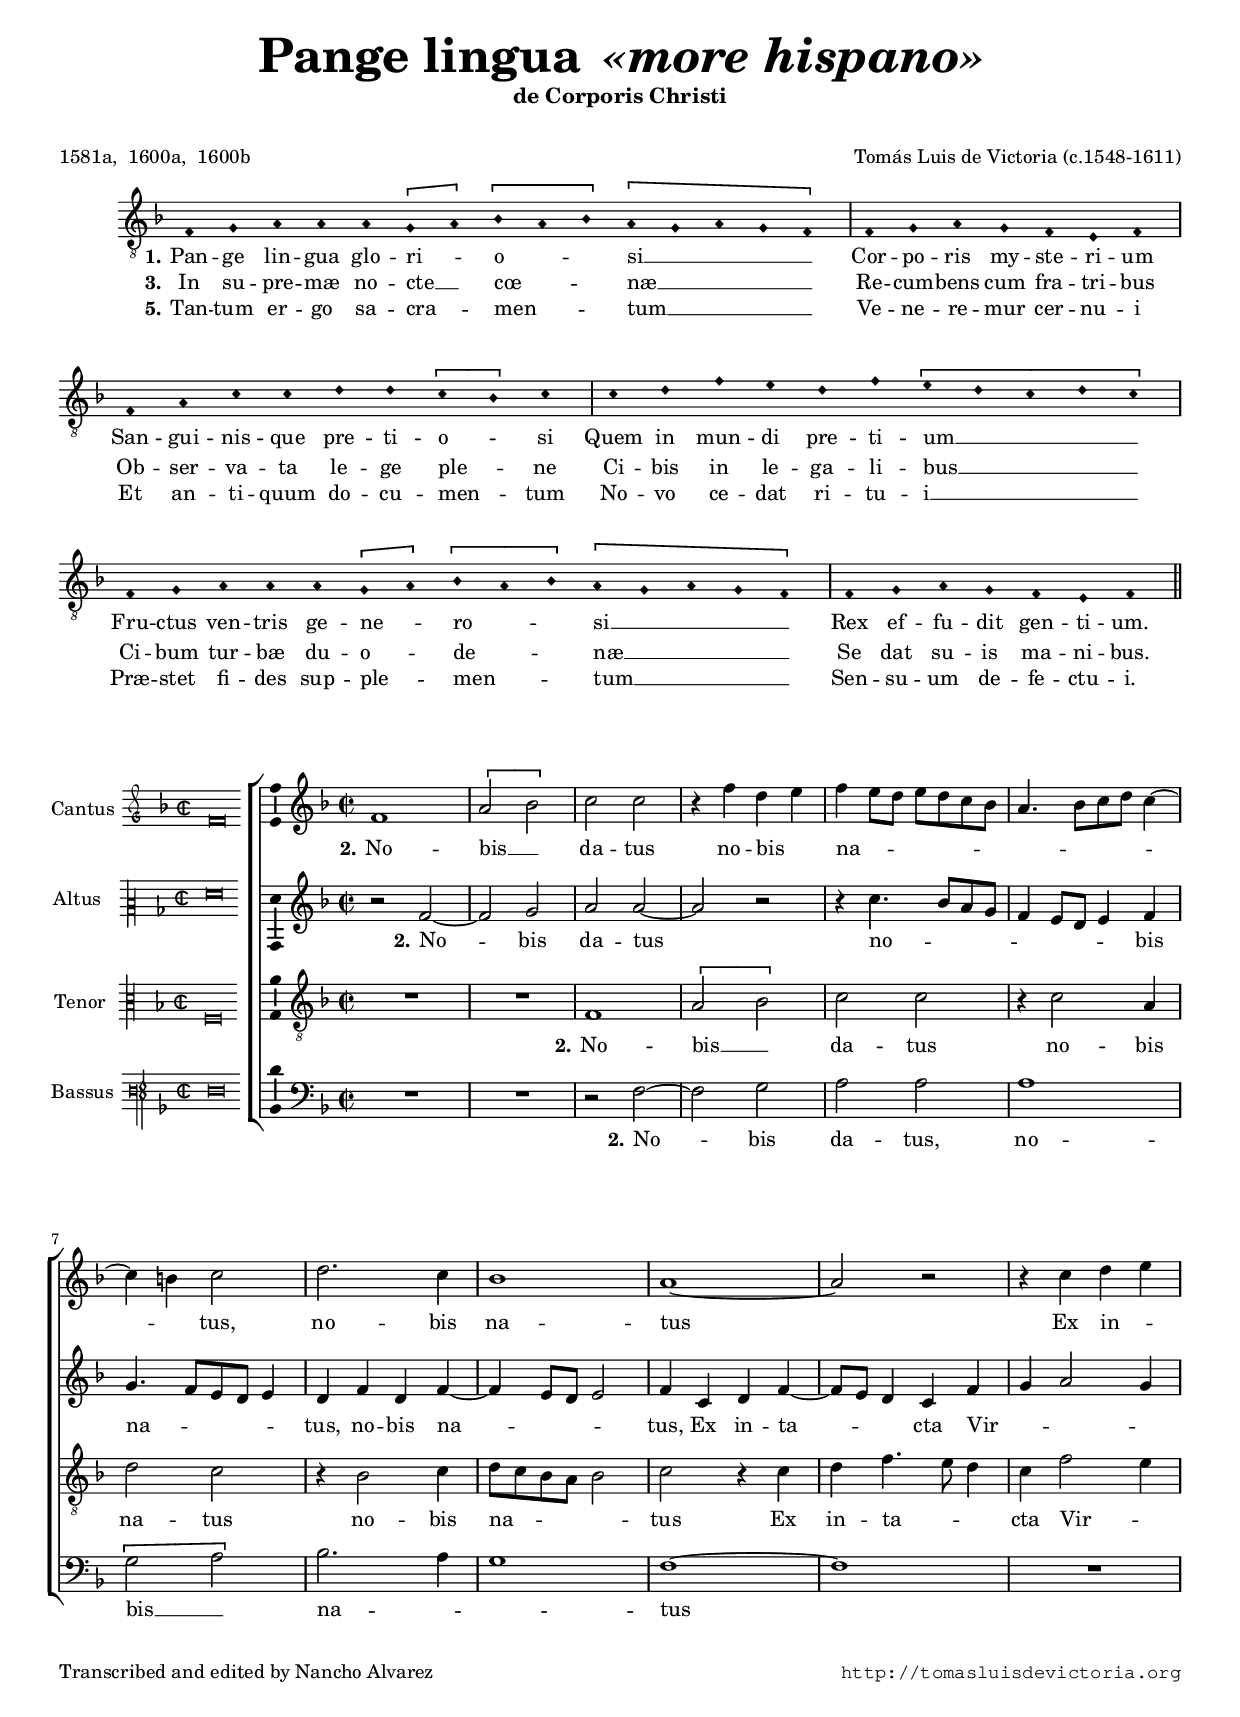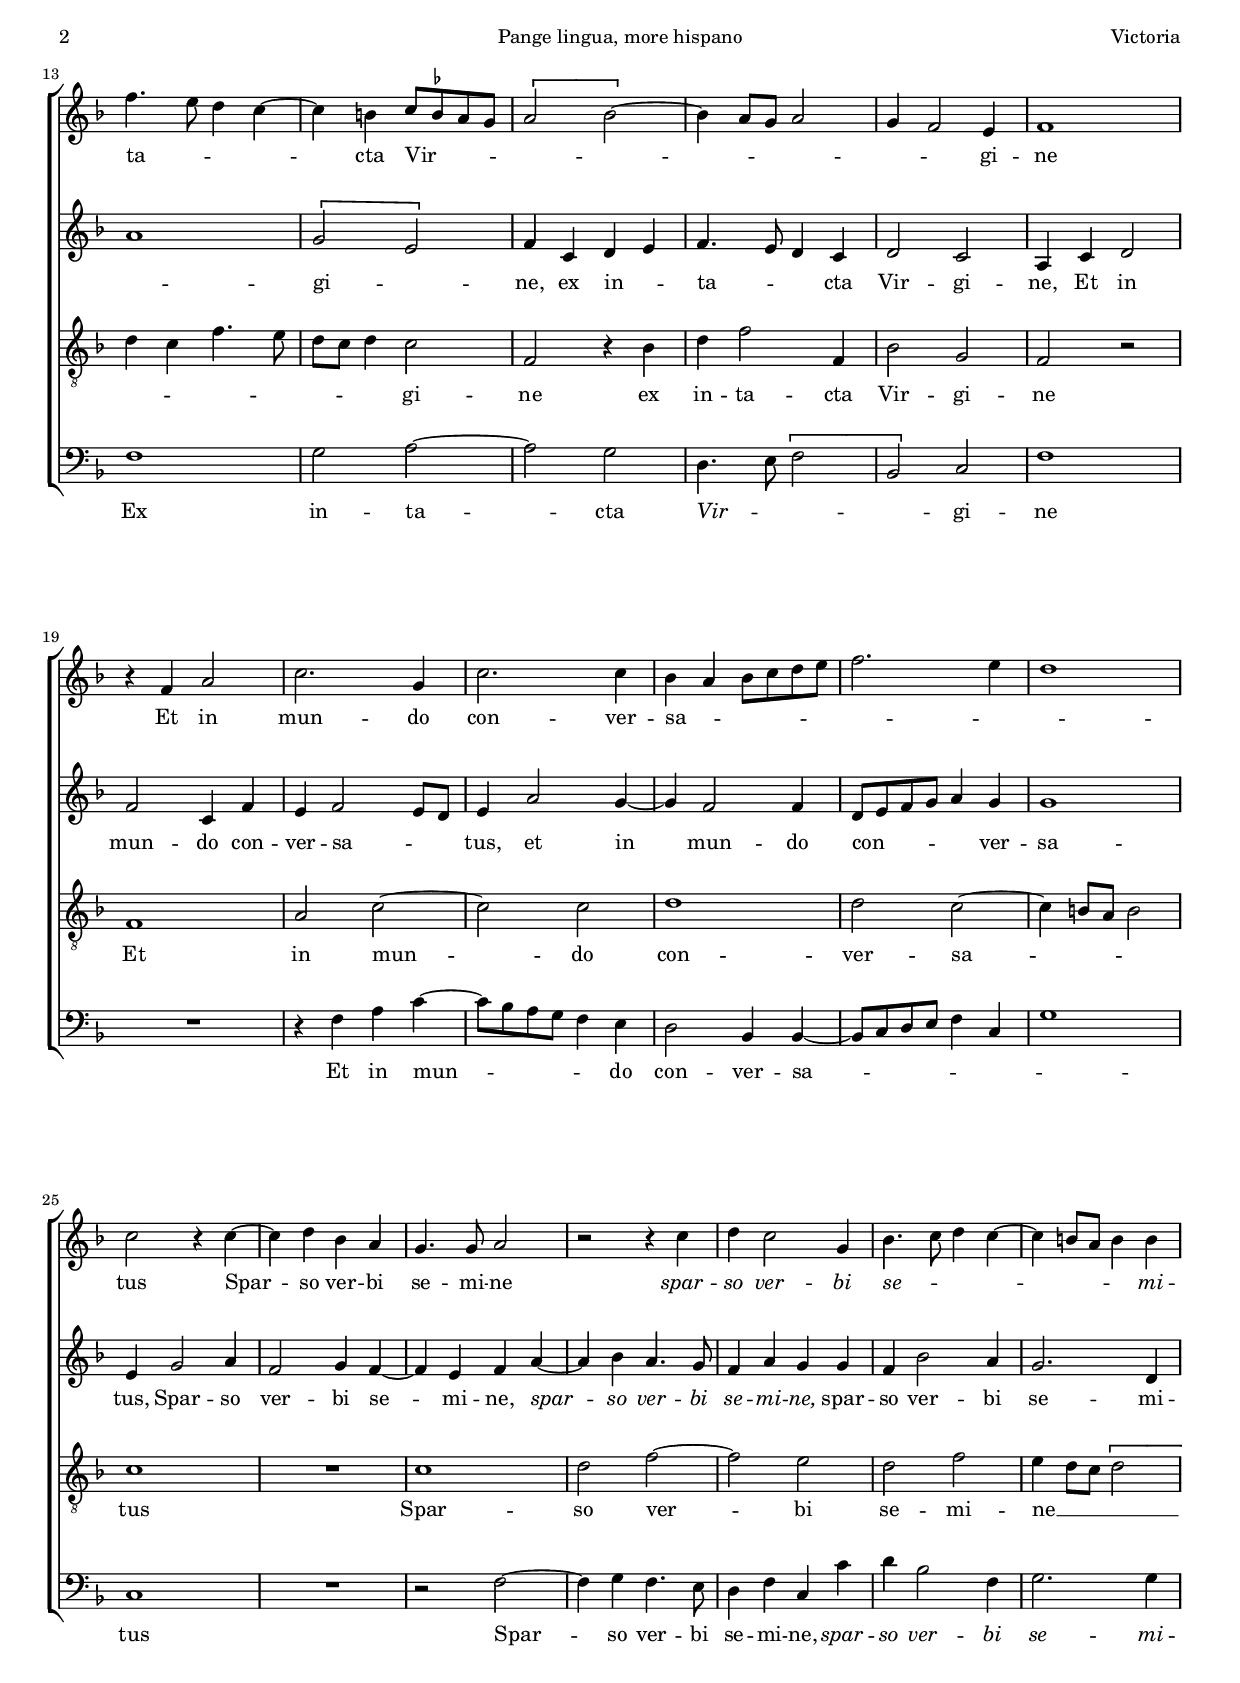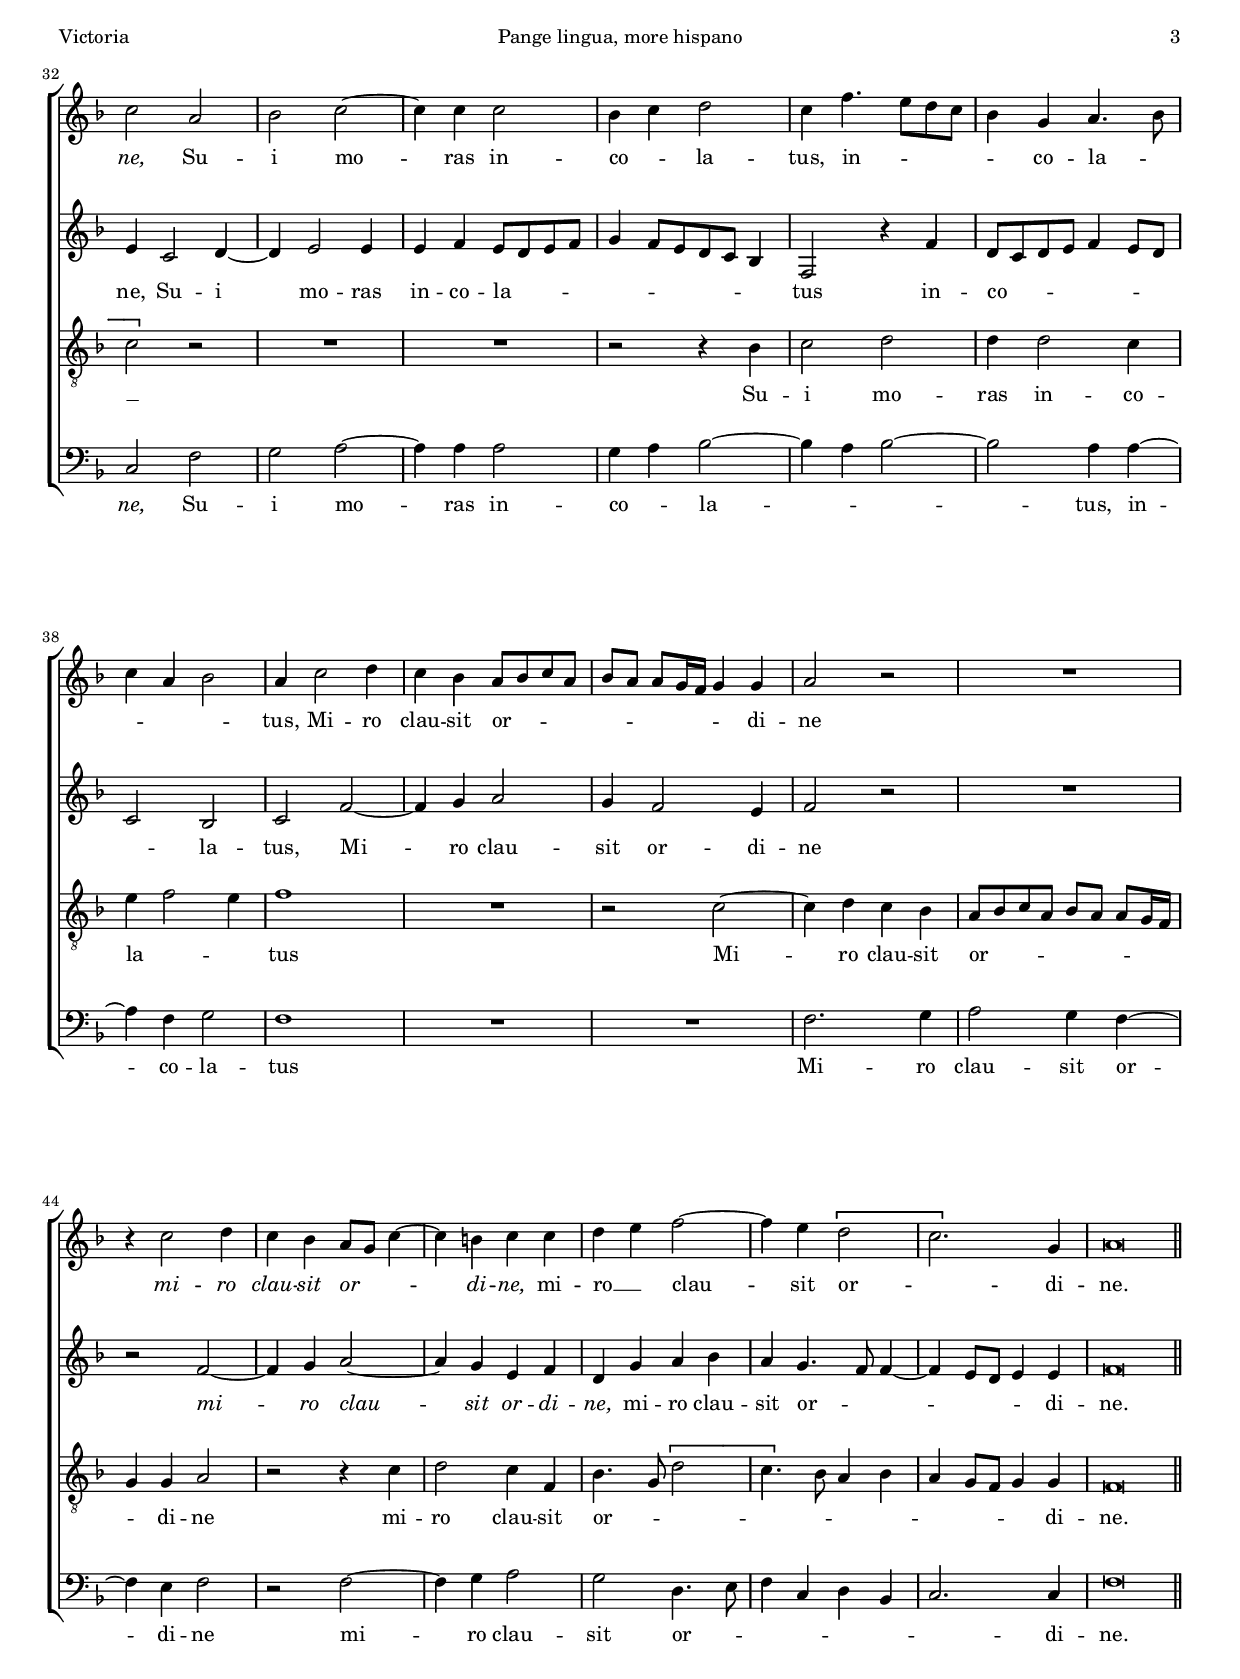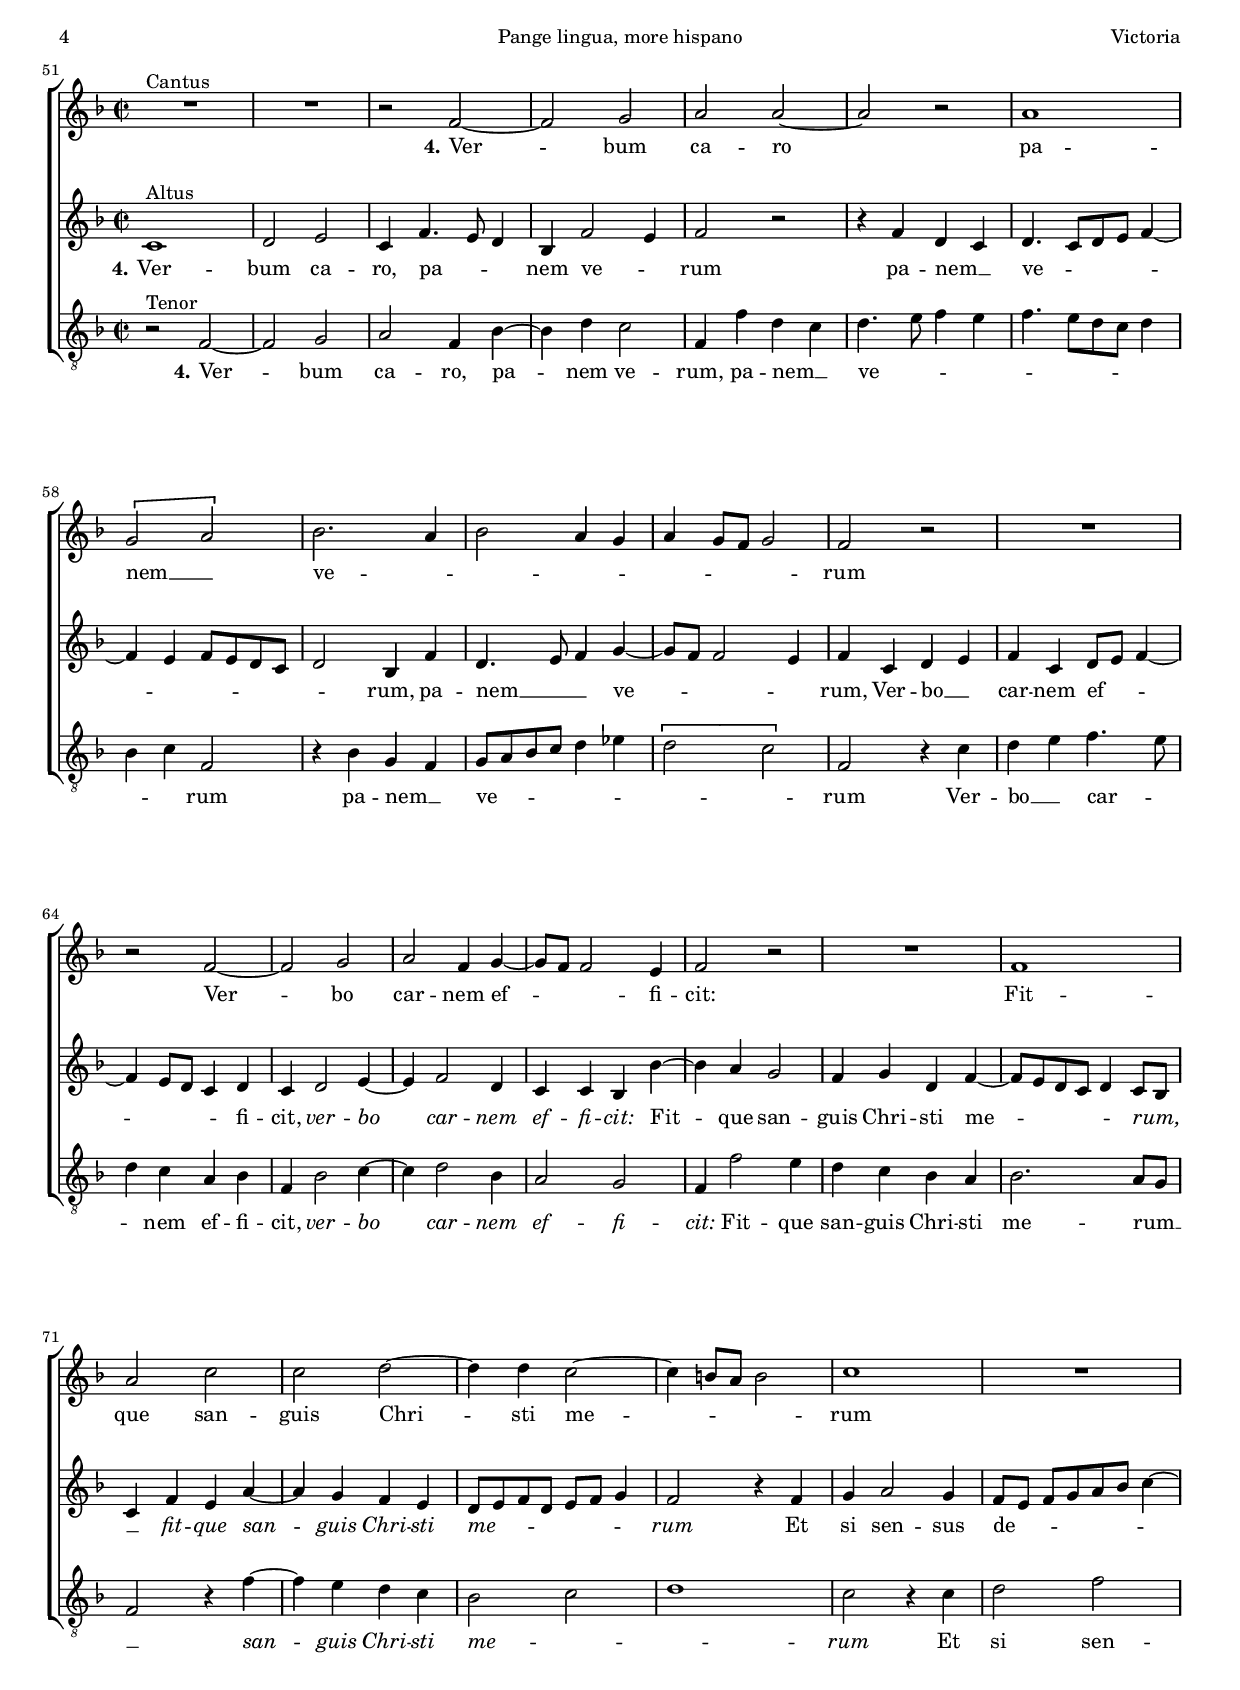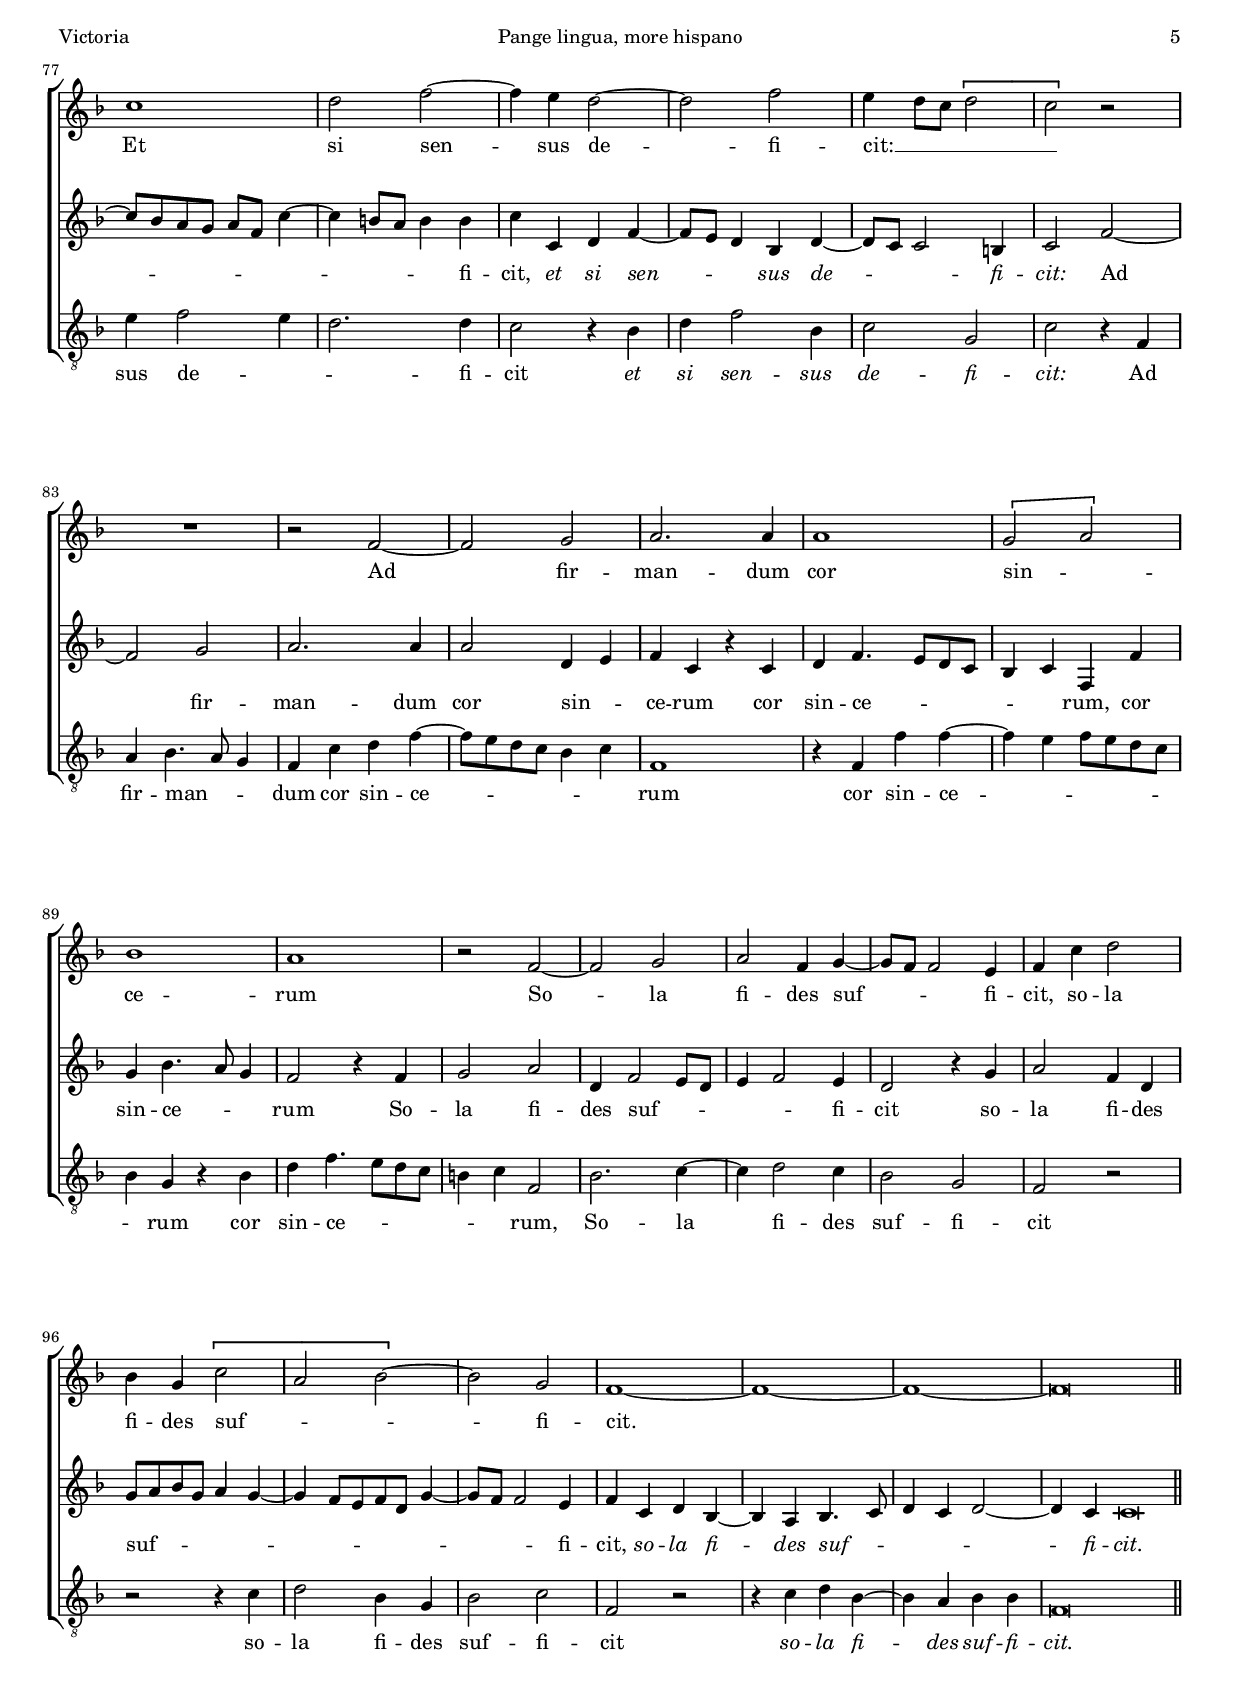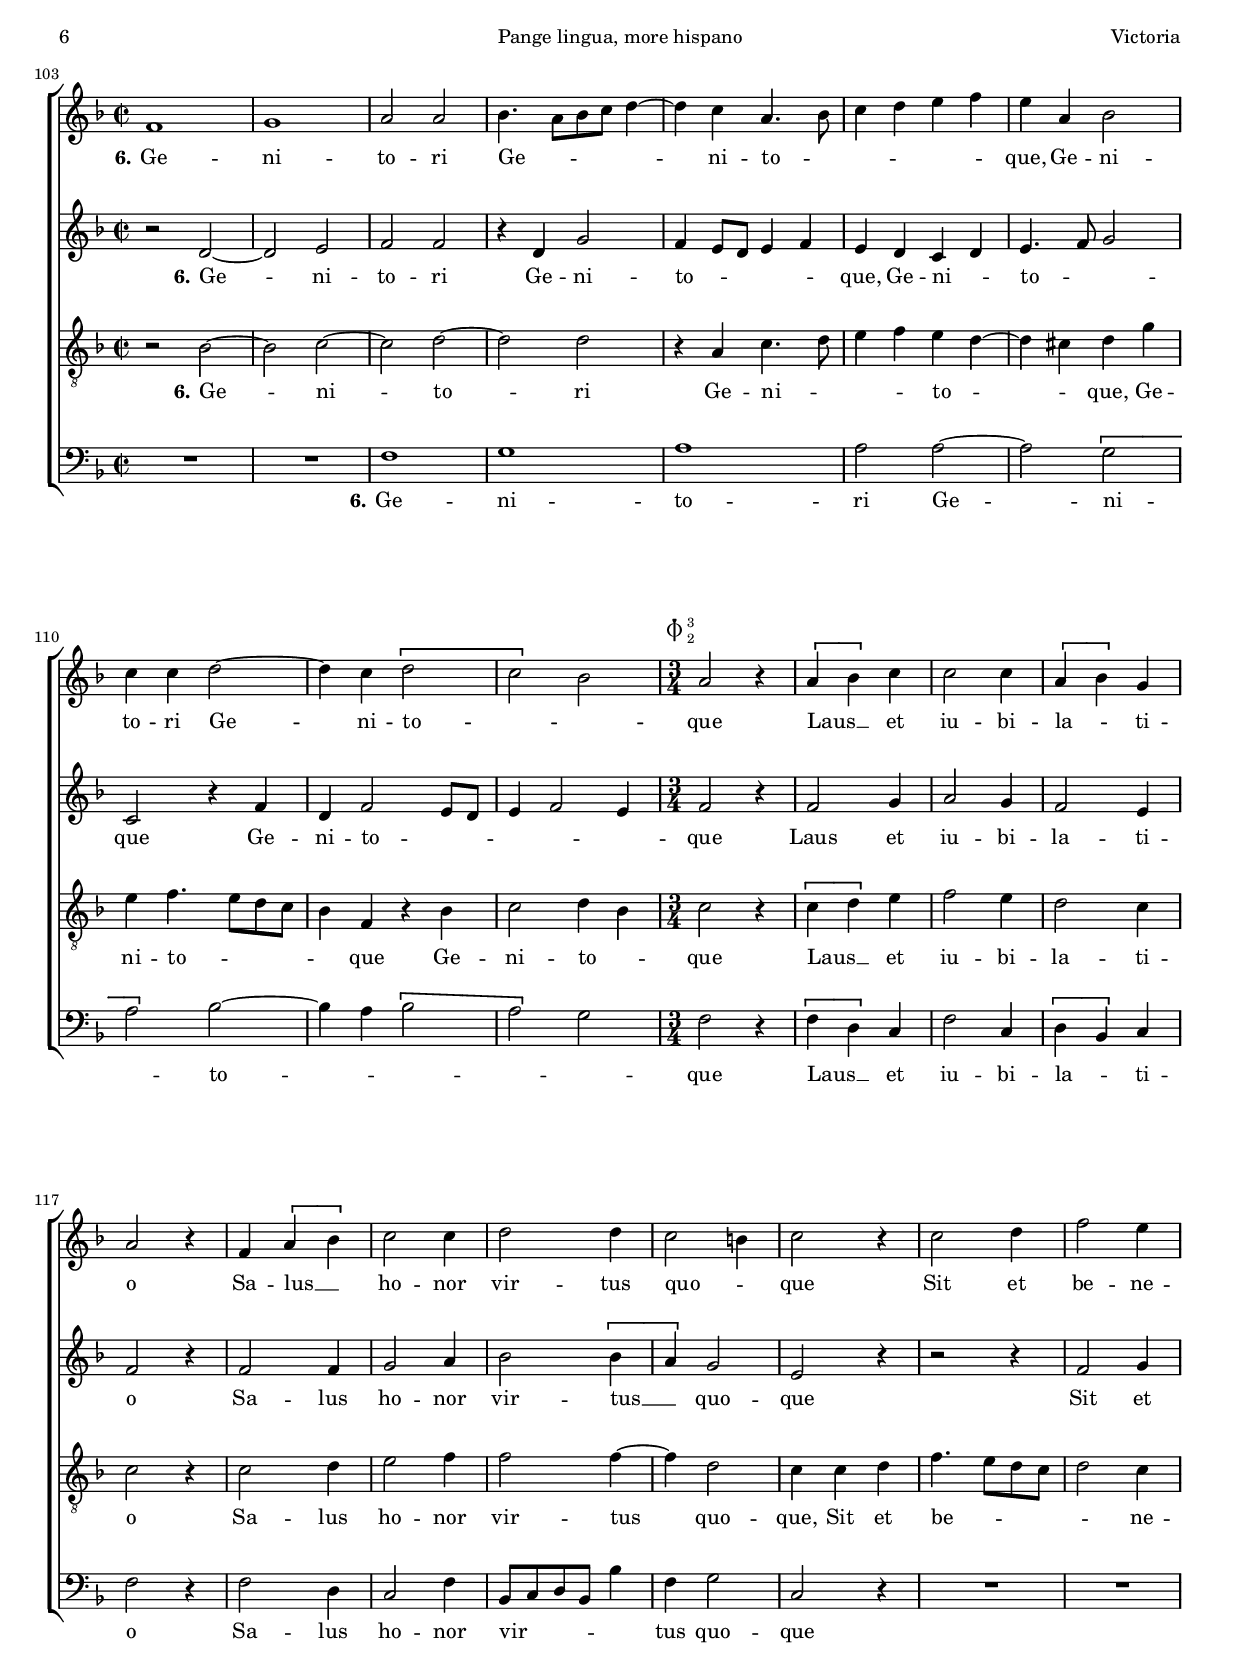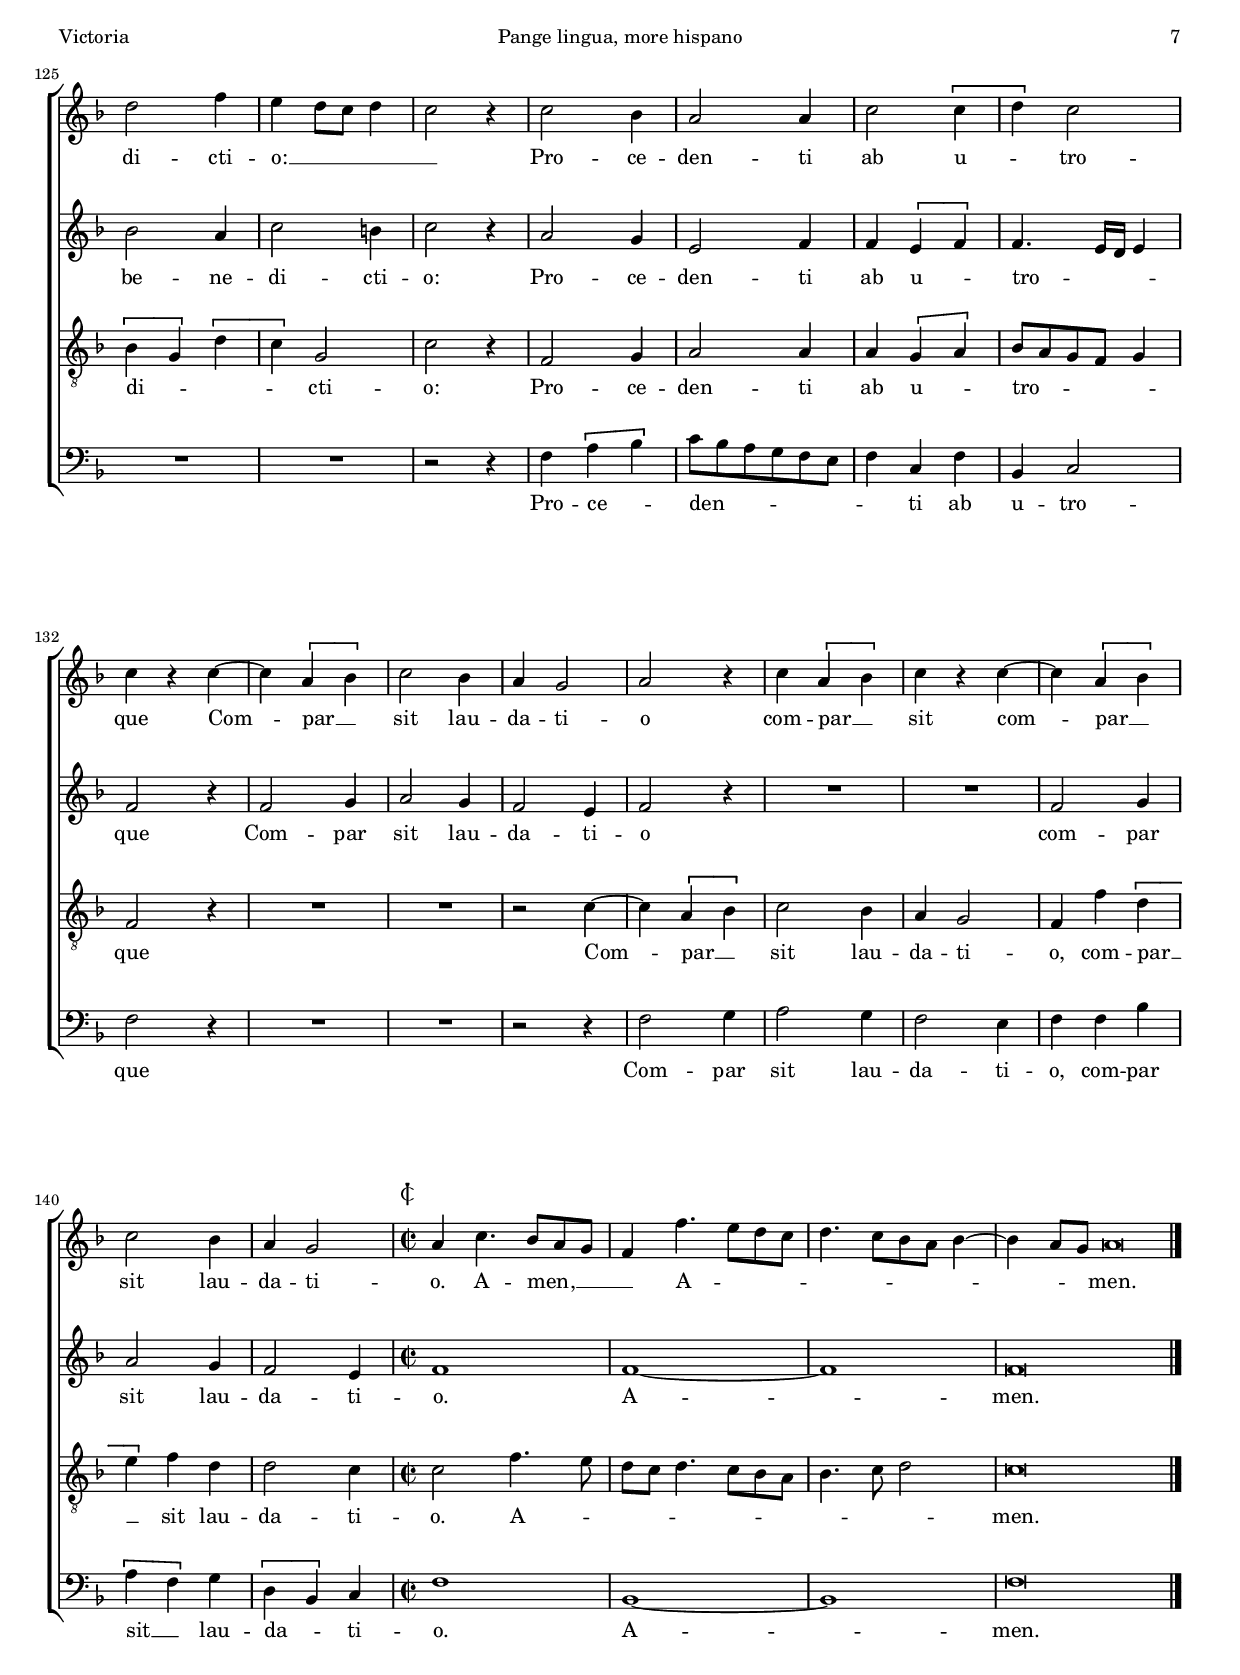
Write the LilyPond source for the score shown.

\version "2.18.0"

#(set-default-paper-size "a4")
#(set-global-staff-size 16.6)
#(ly:set-option 'point-and-click #f)
%mobile -s15.5 -i3.4 -ball

italicas=\override LyricText.font-shape = #'italic
rectas=\override LyricText.font-shape = #'upright
ss=\once \set suggestAccidentals = ##t
incipitwidth = 20

htitle="Pange lingua, more hispano"
hcomposer="Victoria"

\header {
	title=\markup{\fontsize #4 \line{"Pange lingua " \italic "«more hispano»"}}
	subtitle="de Corporis Christi"
	subsubtitle=\markup{\column{"  "}}
	composer="Tomás Luis de Victoria (c.1548-1611)"
        pdfauthor=\composer
	%opus="(-)"
	poet="1581a,  1600a,  1600b" % Cramer confunde este Pange lingua con el romano y no lo incluye en 1600a
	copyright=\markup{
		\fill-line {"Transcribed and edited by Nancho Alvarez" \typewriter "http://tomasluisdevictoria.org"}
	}
%	tagline=""
}


\score {\transpose c c {
<<
         \new Voice = "canto" {
                 \override Staff.TimeSignature.stencil = #'()
                 \override Stem.transparent = ##t
                 \set Score.timing = ##f
                 \override NoteHead.style = #'neomensural         
                 \clef "G_8" 
                 \key d \minor
                 \override LigatureBracket.padding = #1
                 f4 g a a 
                 a \[g a\] \[bes
                 a bes\] \[a g 
                 a g f\] \bar "|"
%5
		f4 g a g 
		f e f \bar "|" \break
		f4 a c' c' 
		d' d' \[c' bes\] 
		c' \bar "|"
		c'4 d' 
%10
		f' e' d' f' 
		\[e' d' c' d' 
		c'\] \bar "|" \break
		f4 g
		a a a \[g 
		a\] \[bes a bes\] 
%15
		\[a g a g 
		f\] \bar"|"
		f4 g 
		a g f e 
		f \bar "||"
         }
         \new Lyrics \lyricsto "canto" {
         	 \set stanza = "1."
         	 Pan -- ge lin -- gua glo -- ri -- _ o -- _ _ si __ _ _ _ _ 
         	 Cor -- po -- ris my -- ste -- ri -- um
         	 San -- gui -- nis -- que pre -- ti -- o -- _ si
         	 Quem in mun -- di pre -- ti -- um __ _ _ _ _ 
         	 Fru -- ctus ven -- tris ge -- ne -- _ ro -- _ _ si __ _ _ _ _ 
         	 Rex ef -- fu -- dit gen -- ti -- um.
         }
         \new Lyrics \lyricsto "canto" {
         	 \set stanza = "3."
         	 In su -- pre -- mæ no -- cte __ _ cœ -- _ _ næ __ _ _ _ _ 
         	 Re -- cum -- bens cum fra -- tri -- bus
         	 Ob -- ser -- va -- ta le -- ge ple -- _ ne
         	 Ci -- bis in le -- ga -- li -- bus __ _ _ _ _ 
         	 Ci -- bum tur -- bæ du -- o -- _ de -- _ _ næ __ _ _ _ _ 
         	 Se dat su -- is ma -- ni -- bus.
         }
         \new Lyrics \lyricsto "canto" {
         	 \set stanza = "5."
         	 Tan -- tum er -- go sa -- cra -- _ men -- _ _ tum __ _ _ _ _ 
         	 Ve -- ne -- re -- mur cer -- nu -- i
         	 Et an -- ti -- quum do -- cu -- men -- _ tum
         	 No -- vo ce -- dat ri -- tu -- i __ _ _ _ _ 
         	 Præ -- stet fi -- des sup -- ple -- _ men -- _ _ tum __ _ _ _ _ % se ve mal 
         	 Sen -- su -- um de -- fe -- ctu -- i.				 
         }
>>
        }%transpose

\layout {
	\context {\Lyrics
                \override VerticalAxisGroup.nonstaff-nonstaff-spacing =
                #'((basic-distance . 0) (minimum-distance . 0) (padding . 1.2))
        }
        %line-width=16\cm 
        indent=1.0\cm
        %ragged-right = ##f
}
}

%tablet \pageBreak

%%%%%%%%%%%%%%%%%%%%%%%%%%%%%%%%%%%%%%%%%%%%%%%%%%%%%%%%%%%%%%%%%%%%%%%%%%%%%5

global={\key f \major \time 2/2 \skip 1*50 \bar "||" \pageBreak
	 \once \override Score.TimeSignature.break-visibility = #'#(#f #t #t)
			\time 2/2 \skip 1*52 \bar "||" \pageBreak
	\once \override Score.TimeSignature.break-visibility = #'#(#f #t #t)
			\time 2/2 \skip 1*10 \time 3/4 \skip 1*3/4*29 
				\time 2/2 \skip 1*4 \bar "|."
}

cantus={
	f'1 |
	\[a'2 bes'\] |
	c'' c'' |
	r4 f'' d'' e'' |
%5
	f'' e''8 d'' e'' d'' c'' bes' |
	a'4.  bes'8[ c'' d''] c''4 ~ |
	c'' b' c''2 |
	d''2. c''4 |
	bes'1 |
%10
	a' ~ |
	a'2 r |
	r4 c'' d'' e'' |
	f''4. e''8 d''4 c'' ~ |
	c'' b' c''8 \ss bes' a' g' |
%15
	\[a'2 bes' ~ \] |
	bes'4 a'8 g' a'2 |
	g'4 f'2 e'4 |
	f'1 |
	r4 f' a'2 |
%20
	c''2. g'4 |
	c''2. c''4 |
	bes' a' bes'8 c'' d'' e'' |
	f''2. e''4 |
	d''1 |
%25
	c''2 r4 c'' ~ |
	c'' d'' bes' a' |
	g'4. g'8 a'2 |
	r r4 c'' |
	d'' c''2 g'4 |
%30
	bes'4. c''8 d''4 c'' ~ |
	c'' b'8 a' b'4 b' |
	c''2 a' |
	bes' c'' ~ |
	c''4 c'' c''2 |
%35
	bes'4 c'' d''2 |
	c''4 f''4. e''8 d'' c'' |
	bes'4 g' a'4. bes'8 |
	c''4 a' bes'2 |
	a'4 c''2 d''4 |
%40
	c'' bes' a'8 bes' c'' a' |
	 bes'[ a']  a'[ g'16 f'] g'4 g' |
	a'2 r |
	R1*4/4 |
	r4 c''2 d''4 |
%45
	c'' bes' a'8 g' c''4 ~ |
	c'' b' c'' c'' |
	d'' e'' f''2 ~ |
	f''4 e'' \[d''2 |
	c''2.\] g'4 |
%50
	a'\breve*1/2 |
	s4*0^\markup{"Cantus"}
	R1*4/4 |
	R1*4/4 |
	r2 f' ~ |
	f' g' |
%55
	a' a' ~ |
	a' r |
	a'1 |
	\[g'2 a'\] |
	bes'2. a'4 |
%60
	bes'2 a'4 g' |
	a' g'8 f' g'2 |
	f' r |
	R1*4/4 |
	r2 f' ~ |
%65
	f' g' |
	a' f'4 g' ~ |
	g'8 f' f'2 e'4 |
	f'2 r |
	R1*4/4 |
%70
	f'1 |
	a'2 c'' |
	c'' d'' ~ |
	d''4 d'' c''2 ~ |
	c''4 b'8 a' b'2 |
%75
	c''1 |
	R1*4/4 |
	c''1 |
	d''2 f'' ~ |
	f''4 e'' d''2 ~ |
%80
	d'' f'' |
	e''4 d''8 c'' \[d''2 |
	c''\] r |
	R1*4/4 |
	r2 f' ~ |
%85
	f' g' |
	a'2. a'4 |
	a'1 |
	\[g'2 a'\] |
	bes'1 |
%90
	a' |
	r2 f' ~ |
	f' g' |
	a' f'4 g' ~ |
	g'8 f' f'2 e'4 |
%95
	f' c'' d''2 |
	bes'4 g' \[c''2 |
	a' bes' ~ \] |
	bes' g' |
	f'1 ~ |
%100
	f' ~ |
	f' ~ |
	f'\breve*1/2 |
	f'1 |
	g' |
%105
	a'2 a' |
	bes'4.  a'8[ bes' c''] d''4 ~ |
	d'' c'' a'4. bes'8 |
	c''4 d'' e'' f'' |
	e'' a' bes'2 |
%110
	c''4 c'' d''2 ~ |
	d''4 c'' \[d''2 |
	c''\] bes' |
	 \once \override TextScript.X-offset = #-3.7
        \once \override TextScript.padding = #2
	s4*0^\markup{\raise #.5 \musicglyph #"timesig.mensural34" \smaller \smaller \smaller \column {\raise #.9 3 \raise #1.2 2}}
	a'2 r4 \[a' bes'\] c'' |
	c''2 c''4 \[a' bes'\] g' |
%115
	a'2 r4 f' \[a' bes'\] |
	c''2 c''4 d''2 d''4 |
	c''2 b'4 c''2 r4 |
	c''2 d''4 f''2 e''4 |
	d''2 f''4 e'' d''8 c'' d''4 |
%120
	c''2 r4 c''2 bes'4 |
	a'2 a'4 c''2 \[c''4 |
	d''\] c''2 c''4 r c'' ~ |
	c'' \[a' bes'\] c''2 bes'4 |
	a' g'2 a' r4 |
%125
	c'' \[a' bes'\] c'' r c'' ~ |
	c'' \[a' bes'\] c''2 bes'4 a' g'2 |
	\once \override TextScript.X-offset = #-3.7
        \once \override TextScript.padding = #2
	s4*0^\markup{\raise #.5 \musicglyph #"timesig.mensural22"}
	a'4 c''4. bes'8 a' g' |
	f'4 f''4. e''8 d'' c'' |
	d''4.  c''8[ bes' a'] bes'4 ~ |
%130
	bes' a'8 g' a'\breve*1/4
}

altus={
	r2 f' ~ |
	f' g' |
	a' a' ~ |
	a' r |
%5
	r4 c''4. bes'8 a' g' |
	f'4 e'8 d' e'4 f' |
	g'4.  f'8[ e' d'] e'4 |
	d' f' d' f' ~ |
	f' e'8 d' e'2 |
%10
	f'4 c' d' f' ~ |
	f'8 e' d'4 c' f' |
	g' a'2 g'4 |
	a'1 |
	\[g'2 e'\] |
%15
	f'4 c' d' e' |
	f'4. e'8 d'4 c' |
	d'2 c' |
	a4 c' d'2 |
	f' c'4 f' |
%20
	e' f'2 e'8 d' |
	e'4 a'2 g'4 ~ |
	g' f'2 f'4 |
	d'8 e' f' g' a'4 g' |
	g'1 |
%25
	e'4 g'2 a'4 |
	f'2 g'4 f' ~ |
	f' e' f' a' ~ |
	a' bes' a'4. g'8 |
	f'4 a' g' g' |
%30
	f' bes'2 a'4 |
	g'2. d'4 |
	e' c'2 d'4 ~ |
	d' e'2 e'4 |
	e' f' e'8 d' e' f' |
%35
	g'4  f'8[ e' d' c'] bes4 |
	f2 r4 f' |
	d'8 c' d' e' f'4 e'8 d' |
	c'2 bes |
	c' f' ~ |
%40
	f'4 g' a'2 |
	g'4 f'2 e'4 |
	f'2 r |
	R1*4/4 |
	r2 f' ~ |
%45
	f'4 g' a'2 ~ |
	a'4 g' e' f' |
	d' g' a' bes' |
	a' g'4. f'8 f'4 ~ |
	f' e'8 d' e'4 e' |
%50
	f'\breve*1/2 |
	s4*0^\markup{"Altus"}
	c'1 |
	d'2 e' |
	c'4 f'4. e'8 d'4 |
	bes f'2 e'4 |
%55
	f'2 r |
	r4 f' d' c' |
	d'4.  c'8[ d' e'] f'4 ~ |
	f' e' f'8 e' d' c' |
	d'2 bes4 f' |
%60
	d'4. e'8 f'4 g' ~ |
	g'8 f' f'2 e'4 |
	f' c' d' e' |
	f' c' d'8 e' f'4 ~ |
	f' e'8 d' c'4 d' |
%65
	c' d'2 e'4 ~ |
	e' f'2 d'4 |
	c' c' bes bes' ~ |
	bes' a' g'2 |
	f'4 g' d' f' ~ |
%70
	f'8 e' d' c' d'4 c'8 bes |
	c'4 f' e' a' ~ |
	a' g' f' e' |
	d'8 e' f' d' e' f' g'4 |
	f'2 r4 f' |
%75
	g' a'2 g'4 |
	f'8[ e'] f'[ g' a' bes'] c''4 ~ |
	c''8 bes' a' g' a' f' c''4 ~ |
	c'' b'8 a' b'4 b' | % el becuadro va entre si y la !!!!!
	c'' c' d' f' ~ |
%80
	f'8 e' d'4 bes d' ~ |
	d'8 c' c'2 b4 |
	c'2 f' ~ |
	f' g' |
	a'2. a'4 |
%85
	a'2 d'4 e' |
	f' c' r c' |
	d' f'4. e'8 d' c' |
	bes4 c' f f' |
	g' bes'4. a'8 g'4 |
%90
	f'2 r4 f' |
	g'2 a' |
	d'4 f'2 e'8 d' |
	e'4 f'2 e'4 |
	d'2 r4 g' |
%95
	a'2 f'4 d' |
	g'8 a' bes' g' a'4 g' ~ |
	g'  f'8[ e' f' d'] g'4 ~ |
	g'8 f' f'2 e'4 |
	f' c' d' bes ~ |
%100
	bes a bes4. c'8 |
	d'4 c' d'2 ~ |
	d'4 c' c'\breve*1/4 |
	r2 d' ~ |
	d' e' |
%105
	f' f' |
	r4 d' g'2 |
	f'4 e'8 d' e'4 f' |
	e' d' c' d' |
	e'4. f'8 g'2 |
%110
	c' r4 f' |
	d' f'2 e'8 d' |
	e'4 f'2 e'4 |
	f'2 r4 f'2 g'4 |
	a'2 g'4 f'2 e'4 |
%115
	f'2 r4 f'2 f'4 |
	g'2 a'4 bes'2 \[bes'4 |
	a'\] g'2 e' r4 |
	r2 r4 f'2 g'4 |
	bes'2 a'4 c''2 b'4 |
%120
	c''2 r4 a'2 g'4 |
	e'2 f'4 f' \[e' f'\] |
	f'4. e'16 d' e'4 f'2 r4 |
	f'2 g'4 a'2 g'4 |
	f'2 e'4 f'2 r4 |
%125
	R1*6/4 |
	f'2 g'4 a'2 g'4 f'2 e'4 |
	f'1 |
	f' ~ |
	f' |
%130
	f'\breve*1/2
}

tenor={
	R1*4/4 |
	R1*4/4 |
	f1 |
	\[a2 bes\] |
%5
	c' c' |
	r4 c'2 a4 |
	d'2 c' |
	r4 bes2 c'4 |
	d'8 c' bes a bes2 |
%10
	c' r4 c' |
	d' f'4. e'8 d'4 |
	c' f'2 e'4 |
	d' c' f'4. e'8 |
	d' c' d'4 c'2 |
%15
	f r4 bes |
	d' f'2 f4 |
	bes2 g |
	f r |
	f1 |
%20
	a2 c' ~ |
	c' c' |
	d'1 |
	d'2 c' ~ |
	c'4 b8 a b2 |
%25
	c'1 |
	R1*4/4 |
	c'1 |
	d'2 f' ~ |
	f' e' |
%30
	d' f' |
	e'4 d'8 c' \[d'2 |
	c'\] r |
	R1*4/4 |
	R1*4/4 |
%35
	r2 r4 bes |
	c'2 d' |
	d'4 d'2 c'4 |
	e' f'2 e'4 |
	f'1 |
%40
	R1*4/4 |
	r2 c' ~ |
	c'4 d' c' bes |
	a8 bes c' a  bes[ a]  a[ g16 f] |
	g4 g a2 |
%45
	r r4 c' |
	d'2 c'4 f |
	bes4. g8 \[d'2 |
	c'4.\] bes8 a4 bes |
	a g8 f g4 g |
%50
	f\breve*1/2 |
	s4*0^\markup{"Tenor"}
	r2 f ~ |
	f g |
	a f4 bes ~ |
	bes d' c'2 |
%55
	f4 f' d' c' |
	d'4. e'8 f'4 e' |
	f'4.  e'8[ d' c'] d'4 |
	bes c' f2 |
	r4 bes g f |
%60
	g8 a bes c' d'4 ees' |
	\[d'2 c'\] |
	f r4 c' |
	d' e' f'4. e'8 |
	d'4 c' a bes |
%65
	f bes2 c'4 ~ |
	c' d'2 bes4 |
	a2 g |
	f4 f'2 e'4 |
	d' c' bes a |
%70
	bes2. a8 g |
	f2 r4 f' ~ |
	f' e' d' c' |
	bes2 c' |
	d'1 |
%75
	c'2 r4 c' |
	d'2 f' |
	e'4 f'2 e'4 |
	d'2. d'4 |
	c'2 r4 bes |
%80
	d' f'2 bes4 |
	c'2 g |
	c' r4 f |
	a bes4. a8 g4 |
	f c' d' f' ~ |
%85
	f'8 e' d' c' bes4 c' |
	f1 |
	r4 f f' f' ~ |
	f' e' f'8 e' d' c' |
	bes4 g r bes |
%90
	d' f'4. e'8 d' c' |
	b4 c' f2 |
	bes2. c'4 ~ |
	c' d'2 c'4 |
	bes2 g |
%95
	f r |
	r r4 c' |
	d'2 bes4 g |
	bes2 c' |
	f r |
%100
	r4 c' d' bes ~ |
	bes a bes bes |
	f\breve*1/2 |
	r2 bes ~ |
	bes c' ~ |
%105
	c' d' ~ |
	d' d' |
	r4 a c'4. d'8 |
	e'4 f' e' d' ~ |
	d' cis' d' g' |
%110
	e' f'4. e'8 d' c' |
	bes4 f r bes |
	c'2 d'4 bes |
	c'2 r4 \[c' d'\] e' |
	f'2 e'4 d'2 c'4 |
%115
	c'2 r4 c'2 d'4 |
	e'2 f'4 f'2 f'4 ~ |
	f' d'2 c'4 c' d' |
	f'4. e'8 d' c' d'2 c'4 |
	\[bes g\] \[d' c'\] g2 |
%120
	c' r4 f2 g4 |
	a2 a4 a \[g a\] |
	bes8 a g f g4 f2 r4 |
	R1*6/4 |
	r2 c'4 ~ c' \[a4 bes\] |
%125
	c'2 bes4 a g2 |
	f4 f' \[d' e'\] f' d' d'2 c'4 |
	c'2 f'4. e'8 |
	d' c' d'4. c'8 bes a |
	bes4. c'8 d'2 |
%130
	c'\breve*1/2
}

bassus={
	R1*4/4 |
	R1*4/4 |
	r2 f ~ |
	f g |
%5
	a a |
	a1 |
	\[g2 a\] |
	bes2. a4 |
	g1 |
%10
	f ~ |
	f |
	R1*4/4 |
	f1 |
	g2 a ~ |
%15
	a g |
	d4. e8 \[f2 |
	bes,\] c |
	f1 |
	R1*4/4 |
%20
	r4 f a c' ~ |
	c'8 bes a g f4 e |
	d2 bes,4 bes, ~ |
	bes,8 c d e f4 c |
	g1 |
%25
	c |
	R1*4/4 |
	r2 f ~ |
	f4 g f4. e8 |
	d4 f c c' |
%30
	d' bes2 f4 |
	g2. g4 |
	c2 f |
	g a ~ |
	a4 a a2 |
%35
	g4 a bes2 ~ |
	bes4 a bes2 ~ |
	bes a4 a ~ |
	a f g2 |
	f1 |
%40
	R1*4/4 |
	R1*4/4 |
	f2. g4 |
	a2 g4 f ~ |
	f e f2 |
%45
	r f ~ |
	f4 g a2 |
	g d4. e8 |
	f4 c d bes, |
	c2. c4 |
%50
	f\breve*1/2 |
	R1*4/4 |
	R1*4/4 |
	R1*4/4 |
	R1*4/4 |
%55
	R1*4/4 |
	R1*4/4 |
	R1*4/4 |
	R1*4/4 |
	R1*4/4 |
%60
	R1*4/4 |
	R1*4/4 |
	R1*4/4 |
	R1*4/4 |
	R1*4/4 |
%65
	R1*4/4 |
	R1*4/4 |
	R1*4/4 |
	R1*4/4 |
	R1*4/4 |
%70
	R1*4/4 |
	R1*4/4 |
	R1*4/4 |
	R1*4/4 |
	R1*4/4 |
%75
	R1*4/4 |
	R1*4/4 |
	R1*4/4 |
	R1*4/4 |
	R1*4/4 |
%80
	R1*4/4 |
	R1*4/4 |
	R1*4/4 |
	R1*4/4 |
	R1*4/4 |
%85
	R1*4/4 |
	R1*4/4 |
	R1*4/4 |
	R1*4/4 |
	R1*4/4 |
%90
	R1*4/4 |
	R1*4/4 |
	R1*4/4 |
	R1*4/4 |
	R1*4/4 |
%95
	R1*4/4 |
	R1*4/4 |
	R1*4/4 |
	R1*4/4 |
	R1*4/4 |
%100
	R1*4/4 |
	R1*4/4 |
	R1*4/4 |
	R1*4/4 |
	R1*4/4 |
%105
	f1 |
	g |
	a |
	a2 a ~ |
	a \[g |
%110
	a\] bes ~ |
	bes4 a \[bes2 |
	a\] g |
	f r4 \[f d\] c |
	f2 c4 \[d bes,\] c |
%115
	f2 r4 f2 d4 |
	c2 f4  bes,8[ c d bes,] bes4 |
	f g2 c r4 |
	R1*6/4 |
	R1*6/4 |
%120
	r2 r4 f \[a bes\] |
	c'8[ bes a g f e] f4 c f |
	bes, c2 f r4 |
	R1*6/4 |
	r2 r4 f2 g4 |
%125
	a2 g4 f2 e4 |
	f f bes \[a f\] g \[d bes,\] c |
	f1 |
	bes, ~ |
	bes, |
%130
	f\breve*1/2
}

textocantus=\lyricmode{
\set stanza ="2."
No -- bis __ _ da -- tus
no -- bis _ na -- _ _ _ _ _ _ _ _ _ _ _ _ _ tus,
no -- bis na -- tus _
Ex in -- _ ta -- _ _ _ _ cta Vir -- _ _ _ _ _ _ _ _ _ _ _ gi -- ne
Et in mun -- do con -- ver -- sa -- _ _ _ _ _ _ _ _ tus
Spar -- _ so ver -- bi se -- mi -- ne
\italicas
spar -- so ver -- bi se -- _ _ _ _ _ _ _ mi -- ne,
\rectas
Su -- i mo -- _ ras in -- co -- _ la -- tus,
in -- _ _ _ _ co -- la -- _ _ _ _ tus,
Mi -- ro clau -- sit or -- _ _ _ _ _ _ _ _ _ di -- ne
\italicas
mi -- ro clau -- sit or -- _ _ _ di -- ne,
\rectas
mi -- ro __ _ clau -- _ sit or -- _  di -- ne.
\set stanza ="4."
Ver -- _ bum ca -- ro _
pa -- nem __ _ ve -- _ _ _ _ _ _ _ _ rum
Ver -- _ bo car -- nem ef -- _ _ _ fi -- cit:
Fit -- que san -- guis Chri -- _ sti me -- _ _ _ _ rum
Et si sen -- _ sus de -- _ fi -- cit: __ _ _ _ _
Ad _ fir -- man -- dum cor sin -- _ ce -- rum
So -- _ la 
fi -- des suf -- _ _ _ fi -- cit,
so -- la fi -- des suf -- _ _ _ fi -- cit. _ _ _
\set stanza ="6."
Ge -- ni -- to -- ri 
Ge -- _ _ _ _ _ ni -- to -- _ _ _ _ _ que, 
Ge -- ni -- to -- ri Ge -- _ ni -- to -- _ _ que
Laus __ _ et iu -- bi -- la -- _ ti -- o
Sa -- lus __ _
ho -- nor vir -- tus quo -- _ que
Sit et be -- ne -- di -- cti -- o: __ _ _ _ _ 
Pro -- ce -- den -- ti ab u -- _ tro -- que Com -- _ par __ _
sit lau -- da -- ti -- o
com -- par __ _ sit
com -- _ par __ _ sit
lau -- da -- ti -- o.
A -- men, __ _ _ _
A -- _ _ _ _ _ _ _ _ _ _ _ men.

}

textoaltus=\lyricmode{
\set stanza ="2."
No -- _ bis da -- tus _
no -- _ _ _ _ _ _ _ bis
na -- _ _ _ _ tus,
no -- bis na -- _ _ _ _ tus,
Ex in -- ta -- _ _ _ cta Vir -- _ _ _ _ gi -- _ ne,
ex in -- _ ta -- _ _ cta
Vir -- gi -- ne,
Et in mun -- do con -- ver -- sa -- _ _ tus,
et in _ mun -- do con -- _ _ _ _ ver -- sa -- tus,
Spar -- so ver -- bi se -- _ mi -- ne,
\italicas
spar -- _ so ver -- bi se -- mi -- ne,
\rectas
spar -- so ver -- bi se -- mi -- ne,
Su -- i _ mo -- ras in -- co -- la -- _ _ _ _ _ _ _ _ _ tus
in -- co -- _ _ _ _ _ _ _ la -- tus,
Mi -- _ ro clau -- sit or -- di -- ne
\italicas
mi -- _ ro clau -- _ sit or -- di -- ne,
\rectas
mi -- ro clau -- sit or -- _ _ _ _ _ _ di -- ne.
\set stanza ="4."
Ver -- bum ca -- ro, pa -- _ _ nem ve -- _ rum
pa -- nem __ _
ve -- _ _ _ _ _ _ _ _ _ _ _ rum,
pa -- nem __ _ _ ve -- _ _ _ _ rum,
Ver -- bo __ _
car -- nem ef -- _ _ _ _ _ _ fi -- cit,
\italicas
ver -- bo _ car -- nem ef -- fi -- cit:
\rectas
Fit -- _ que san -- guis Chri -- sti me -- _ _ _ _ _ \italicas rum, __ _ _ % _ _ rum
%\italicas
fit -- que san -- _ guis Chri -- sti me -- _ _ _ _ _ _ rum
\rectas
Et si sen -- sus
de -- _ _ _ _ _ _ _ _ _ _ _ _ _ _ _ _ _ fi -- cit,
\italicas
et si sen -- _ _ _ sus de -- _ _ _ fi -- cit:
\rectas
Ad _ fir -- man -- dum cor 
sin -- _ ce -- rum
cor sin -- ce -- _ _ _ _ _ rum,
cor sin -- ce -- _ _ rum
So -- la fi -- des suf -- _ _ _ _ fi -- cit
so -- la fi -- des suf -- _ _ _ _ _ _ _ _ _ _ _ _ _ _ 
fi -- cit, 
\italicas
so -- la fi -- _ des 
suf -- _ _ _ _ _ fi -- cit. 
\rectas
\set stanza ="6."
Ge -- _ ni -- to -- ri
Ge -- ni -- to -- _ _ _ _ que,
Ge -- ni -- _ to -- _ _ que
Ge -- ni -- to -- _ _ _ _ _ que
Laus et iu -- bi -- la -- ti -- o
Sa -- lus
ho -- nor vir -- tus __ _ 
quo -- que
Sit et be -- ne -- di -- cti -- o:
Pro -- ce -- den -- ti 
ab u -- _ tro -- _ _ _ que
Com -- par sit lau -- da -- ti -- o
com -- par sit lau -- da -- ti -- o.
A -- _ men.
}

textotenor=\lyricmode{
\set stanza ="2."
No -- bis __ _ da -- tus
no -- bis na -- tus
no -- bis na -- _ _ _ _ tus
Ex in -- ta -- _ _ cta Vir -- _ _ _ _ _ _ _ _ gi -- ne
ex in -- ta -- cta Vir -- gi -- ne
Et in mun -- _ do con -- ver -- sa -- _ _ _ _ tus
Spar -- so ver -- _ bi se -- mi -- ne __ _ _ _ _ 
Su -- i mo -- ras in -- co -- la -- _ _ tus
Mi -- _ ro clau -- sit or -- _ _ _ _ _ _ _ _ _ di -- ne
mi -- ro clau -- sit or -- _ _ _ _ _ _ _ _ _ _ di -- ne.
\set stanza ="4."
Ver -- _ bum ca -- ro,
pa -- _ nem ve -- rum, pa -- nem __ _ 
ve -- _ _ _ _ _ _ _ _ _ _ rum
pa -- nem __ _ ve -- _ _ _ _ _ _ _ rum
Ver -- bo __ _ car -- _ _ nem ef -- fi -- cit,
\italicas
ver -- bo _ car -- nem ef -- fi -- cit:
\rectas
Fit -- que san -- guis Chri -- sti me -- rum __ _ _
\italicas
san -- _ guis Chri -- sti me -- _ _ rum
\rectas
Et  si  sen -- sus de -- _ _ fi -- cit
\italicas
et si  sen -- sus de -- fi -- cit:
\rectas
Ad fir -- man -- _ _ dum
cor sin -- ce -- _ _ _ _ _ _ rum
cor sin -- ce -- _ _ _ _ _ _ _ rum
cor sin -- ce -- _ _ _ _ _ rum,
So -- la _ fi -- des suf -- fi -- cit
so -- la fi -- des suf -- fi -- cit
\italicas
so -- la fi -- _ des suf -- fi -- cit.
\rectas
\set stanza ="6."
Ge -- _ ni -- _ to -- _ ri
Ge -- ni -- _ _ _ to -- _ _ _ que,
Ge -- ni -- to -- _ _ _ _ que
Ge -- ni -- to -- _ que
Laus __ _ et iu -- bi -- la -- ti -- o
Sa -- lus
ho -- nor vir -- tus _ quo -- que, Sit et be -- _ _ _ _ ne  -- di -- _ _ _ cti -- o:
Pro -- ce -- den -- ti ab u -- _ tro -- _ _ _ _ que
Com -- _ par __ _ sit lau -- da -- ti -- o,
com -- par __ _ sit lau -- da -- ti -- o.
A -- _ _ _ _ _ _ _ _ _ _ men.
}

textobassus=\lyricmode{
\set stanza ="2."
No -- _ bis da -- tus,
no -- bis __ _ na -- _ _ tus _
Ex in -- ta -- _ cta \italicas Vir -- _ _ _ \rectas gi -- ne % _ _ vir _
Et in mun -- _ _ _ _ _ do con -- ver -- sa -- _ _ _ _ _ _ _ tus
Spar -- _ so ver -- bi se -- mi -- ne,
\italicas
spar -- so ver -- bi se -- mi -- ne,
\rectas
Su -- i mo -- _ ras in -- co -- _ la -- _ _ _ _ tus,
in -- _ co -- la  -- tus
Mi -- ro clau -- sit or -- _ di -- ne
mi -- _ ro clau -- sit or -- _ _ _ _ _ _ di -- ne.
\set stanza = "6."
Ge -- ni -- to -- ri 
Ge -- _ ni -- _ to -- _ _ _ _ _ que
Laus __ _ et iu -- bi -- la -- _ ti -- o
Sa -- lus ho -- nor
vir -- _ _ _ _ tus quo -- que
Pro -- ce -- _ den -- _ _ _ _ _ _ ti  ab u -- tro -- que
Com -- par sit lau -- da -- ti -- o,
com -- par sit __ _ lau -- da -- _ ti -- o.
A -- _ men.
}



incipitcantus=\markup{
	\score{
		{ 
		\set Staff.instrumentName="Cantus "
		\override NoteHead.style = #'neomensural
		\override Rest.style = #'neomensural
		\override Staff.TimeSignature.style = #'neomensural
		\cadenzaOn 
		\clef "petrucci-g"
		\key f \major
		\time 2/2
		f'\breve
		} 
	\layout {
		\context {\Voice
			\remove Ligature_bracket_engraver
			\consists Mensural_ligature_engraver
		}
		line-width=\incipitwidth
		indent = 0
	}
	}
}

incipitaltus=\markup{
	\score{
		{ 
		\set Staff.instrumentName="Altus   "
		\override NoteHead.style = #'neomensural 
		\override Rest.style = #'neomensural
		\override Staff.TimeSignature.style = #'neomensural
		\cadenzaOn 
		\clef "petrucci-c2"
		\key f \major
		\time 2/2
		f'\breve
		} 
	\layout {
		\context {\Voice
			\remove Ligature_bracket_engraver
			\consists Mensural_ligature_engraver
		}
		line-width=\incipitwidth
		indent = 0
	}
	}
}


incipittenor=\markup{
	\score{
		{ 
		\set Staff.instrumentName="Tenor  "
		\override NoteHead.style = #'neomensural 
		\override Rest.style = #'neomensural
		\override Staff.TimeSignature.style = #'neomensural
		\cadenzaOn 
		\clef "petrucci-c3"
		\key f \major
		\time 2/2
		f\breve
		} 
	\layout {
		\context {\Voice
			\remove Ligature_bracket_engraver
			\consists Mensural_ligature_engraver
		}
		line-width=\incipitwidth
		indent=0
	}
	}
}

incipitbassus=\markup{
	\score{
		{ 
		\set Staff.instrumentName="Bassus "
		\override NoteHead.style = #'neomensural 
		\override Rest.style = #'neomensural
		\override Staff.TimeSignature.style = #'neomensural
		\cadenzaOn 
		\clef "petrucci-f3"
		\key f \major
		\time 2/2
		f\breve
		} 
	\layout {
		\context {\Voice
			\remove Ligature_bracket_engraver
			\consists Mensural_ligature_engraver
		}
		line-width=\incipitwidth
		indent = 0
	}
	}
}





\score {\transpose c' c'{
\new ChoirStaff<<

	\new Staff <<\global
	\new Voice="v1" {
		\set Staff.instrumentName=\incipitcantus
		\clef "treble"
		\cantus }
	\new Lyrics \lyricsto "v1" {\textocantus }
	>>
	
	\new Staff << \global
	\new Voice="v2" {
		\set Staff.instrumentName=\incipitaltus
		\clef "treble" 
		\altus}
	\new Lyrics \lyricsto "v2" {\textoaltus }
	>>

	
	\new Staff <<\global
	\new Voice="v3" {
		\set Staff.instrumentName=\incipittenor
		\clef "G_8"
		\tenor }
	\new Lyrics \lyricsto "v3" {\textotenor }
	>>
	
	\new Staff <<\global
	\new Voice="v4" {
		\set Staff.instrumentName=\incipitbassus
		\clef "bass" 
		\bassus }
	\new Lyrics \lyricsto "v4" {\textobassus }
	>>
	
>>

	}%transpose

\layout{ 
	\context {\Lyrics 
		\override VerticalAxisGroup.staff-affinity = #UP
		\override VerticalAxisGroup.nonstaff-relatedstaff-spacing =
			#'((basic-distance . 0) (minimum-distance . 0) (padding . 1))
		%\override LyricText.font-size = #1.2
		\override LyricHyphen.minimum-distance = #0.5
	}
	\context {\Score 
		\override BarNumber.padding = #2 
	}
	\context {\Voice 
		melismaBusyProperties = #'()
		%autoBeaming = ##f
	}
	\context { \Staff \RemoveEmptyStaves }
	\context {\Staff 
		\override VerticalAxisGroup.staff-staff-spacing =
			#'((basic-distance . 11) (minimum-distance . 0) (padding . 1))
		\consists Ambitus_engraver 
		\override LigatureBracket.padding = #1
	}
}

%\midi {}

}


\paper{
	evenHeaderMarkup=\markup  \fill-line { \fromproperty #'page:page-number-string \htitle \hcomposer }
	oddHeaderMarkup= \markup  \fill-line { \on-the-fly #not-first-page \hcomposer \on-the-fly #not-first-page \htitle \on-the-fly #not-first-page \fromproperty #'page:page-number-string }
	%system-count=20
	%page-count = 8
	ragged-last-bottom = ##f
	indent=3.4\cm
	score-system-spacing =
	#'((basic-distance . 25) (minimum-distance . 0) (padding . 5))
	system-system-spacing =
	#'((basic-distance . 20) (minimum-distance . 0) (padding . 5))
	top-system-spacing = % header
	#'((basic-distance . 8) (minimum-distance . 0) (padding . 0))
	last-bottom-spacing = % footer
	#'((basic-distance . 12) (minimum-distance . 0) (padding . 0))
	top-markup-spacing #'basic-distance = 5
	markup-system-spacing #'basic-distance = 20

}
